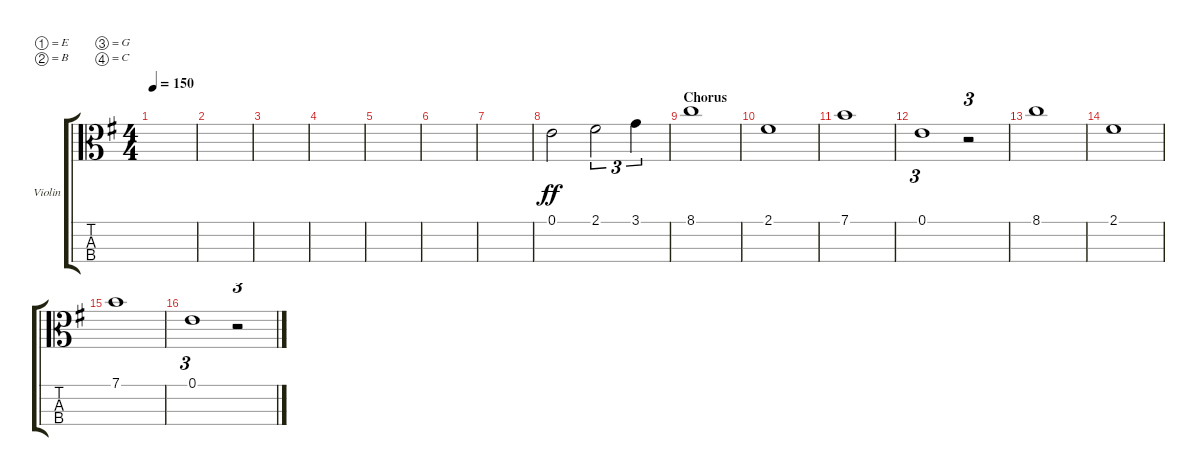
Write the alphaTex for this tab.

\defaultSystemsLayout 4
\bracketExtendMode groupsimilarinstruments
\firstSystemTrackNameOrientation horizontal
\otherSystemsTrackNameOrientation horizontal
\track ("Violin" "Violin") {instrument viola}
\staff {score tabs}
\tuning (E4 B3 G3 C3)
\ts (4 4)
\tempo 150
\clef c3
\ks eminor
|
|
|
|
|
|
|
0.1.2{dy ff} 2.1.2{tu (3 2)} 3.1.4{tu (3 2)} |
\section ("" "Chorus")
8.1.1 |
2.1.1 |
7.1.1 |
0.1.1{tu (3 2)} r.2{tu (3 2)} |
8.1.1 |
2.1.1 |
7.1.1 |
0.1.1{tu (3 2)} r.2{tu (3 2)}
